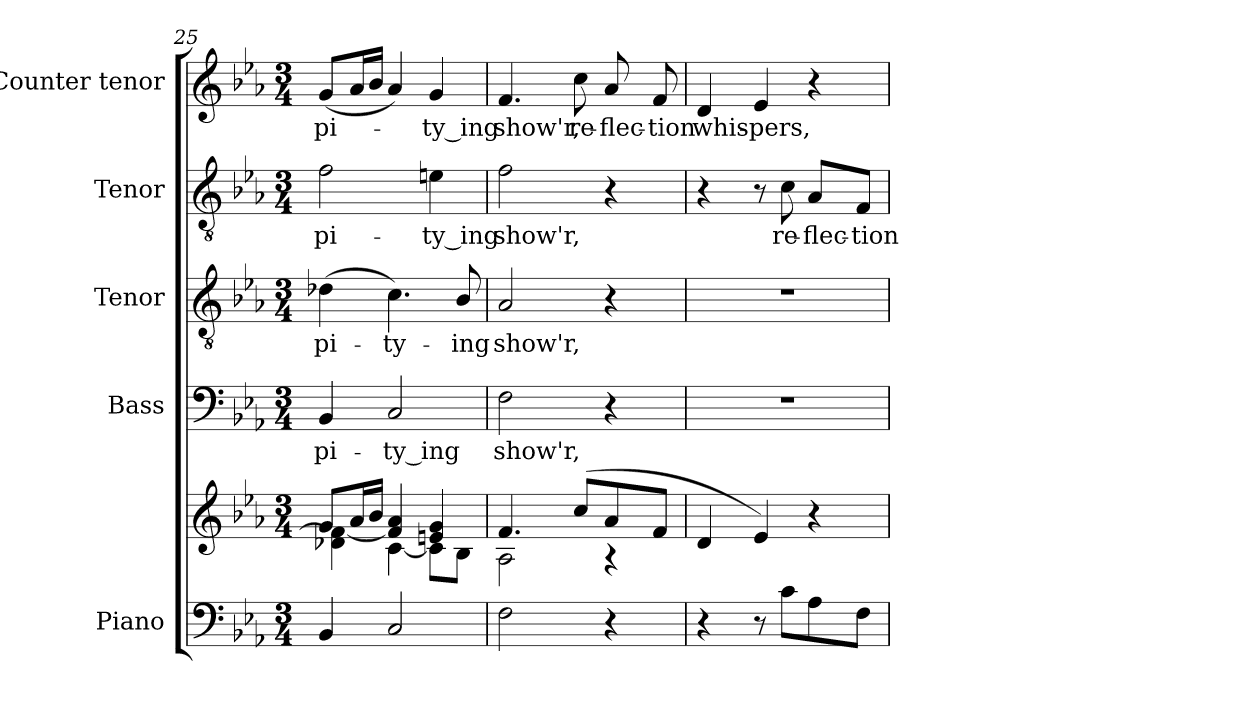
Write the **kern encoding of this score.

**kern	**kern	**kern	**text	**kern	**text	**kern	**text	**kern	**text
*part5	*part5	*part4	*part4	*part3	*part3	*part2	*part2	*part1	*part1
*staff6	*staff5	*staff4	*staff4	*staff3	*staff3	*staff2	*staff2	*staff1	*staff1
*I"Piano	*	*I"Bass	*	*I"Tenor	*	*I"Tenor	*	*I"Counter tenor	*
*I'Pno.	*	*I'B.	*	*I'T.	*	*I'T.	*	*	*
*clefF4	*clefG2	*clefF4	*	*clefGv2	*	*clefGv2	*	*clefG2	*
*	*	*	*	*ITrd7c12	*	*ITrd7c12	*	*	*
*k[b-e-a-]	*k[b-e-a-]	*k[b-e-a-]	*	*k[b-e-a-]	*	*k[b-e-a-]	*	*k[b-e-a-]	*
*E-:	*E-:	*E-:	*	*E-:	*	*E-:	*	*E-:	*
*M3/4	*M3/4	*M3/4	*	*M3/4	*	*M3/4	*	*M3/4	*
=25	=25	=25	=25	=25	=25	=25	=25	=25	=25
*	*^	*	*	*	*	*	*	*	*
!	!	!	!	!LO:LY:b:color=#000000	!	!	!	!	!	!
!	!	!	!	!	!	!LO:LY:b:color=#000000	!	!	!	!
!	!	!	!	!	!	!	!	!LO:LY:b:color=#000000	!	!
!	!	!	!	!	!	!	!	!	!	!LO:LY:b:color=#000000
4BB-i/	8gi/L	4d-Xi\ 4fi_	4BB-i/	-pi-	(4D-Xi\	-pi-	2Fi\	-pi-	(8gi/L	-pi-
.	16a-i/L	.	.	.	.	.	.	.	16a-i/L	.
.	16b-i/JJ	.	.	.	.	.	.	.	16b-i/JJ	.
!	!	!	!	!LO:LY:b:color=#000000	!	!	!	!	!	!
!	!	!	!	!	!	!LO:LY:b:color=#000000	!	!	!	!
2Ci/	4fi/] 4a-i	[4ci\	2Ci/	-ty_ing	4.Ci\)	-ty-	.	.	4a-i/)	.
!	!	!	!	!	!	!	!	!LO:LY:b:color=#000000	!	!
!	!	!	!	!	!	!	!	!	!	!LO:LY:b:color=#000000
.	4eni/ 4gi	8ci\L]	.	.	.	.	4Eni\	-ty_ing	4gi/	-ty_ing
!	!	!	!	!	!	!LO:LY:b:color=#000000	!	!	!	!
.	.	8B-i\J	.	.	8BB-i/	-ing	.	.	.	.
=26	=26	=26	=26	=26	=26	=26	=26	=26	=26	=26
!	!	!	!	!LO:LY:b:color=#000000	!	!	!	!	!	!
!	!	!	!	!	!	!LO:LY:b:color=#000000	!	!	!	!
!	!	!	!	!	!	!	!	!LO:LY:b:color=#000000	!	!
!	!	!	!	!	!	!	!	!	!	!LO:LY:b:color=#000000
2Fi\	4.fi/	2A-i\	2Fi\	show'r,	2AA-i/	show'r,	2Fi\	show'r,	4.fi/	show'r,
!	!	!	!	!	!	!	!	!	!	!LO:LY:b:color=#000000
.	(8cci/L	.	.	.	.	.	.	.	8cci\	re-
!	!	!	!	!	!	!	!	!	!	!LO:LY:b:color=#000000
4r	8a-i/	4r	4r	.	4r	.	4r	.	8a-i/	-flec-
!	!	!	!	!	!	!	!	!	!	!LO:LY:b:color=#000000
.	8fi/J	.	.	.	.	.	.	.	8fi/	-tion
*	*v	*v	*	*	*	*	*	*	*	*
=27	=27	=27	=27	=27	=27	=27	=27	=27	=27
!	!	!LO:N:vis=1	!	!LO:N:vis=1	!	!	!	!	!
!	!	!	!	!	!	!	!	!	!LO:LY:b:color=#000000
4r	4di/	2.r	.	2.r	.	4r	.	4di/	whis-
!	!	!	!	!	!	!	!	!	!LO:LY:b:color=#000000
8r	4e-i/)	.	.	.	.	8r	.	4e-i/	-pers,
!	!	!	!	!	!	!	!LO:LY:b:color=#000000	!	!
8ci\L	.	.	.	.	.	8Ci\	re-	.	.
!	!	!	!	!	!	!	!LO:LY:b:color=#000000	!	!
8A-i\	4r	.	.	.	.	8AA-i/L	-flec-	4r	.
!	!	!	!	!	!	!	!LO:LY:b:color=#000000	!	!
8Fi\J	.	.	.	.	.	8FFi/J	-tion	.	.
=	=	=	=	=	=	=	=	=	=
*-	*-	*-	*-	*-	*-	*-	*-	*-	*-
